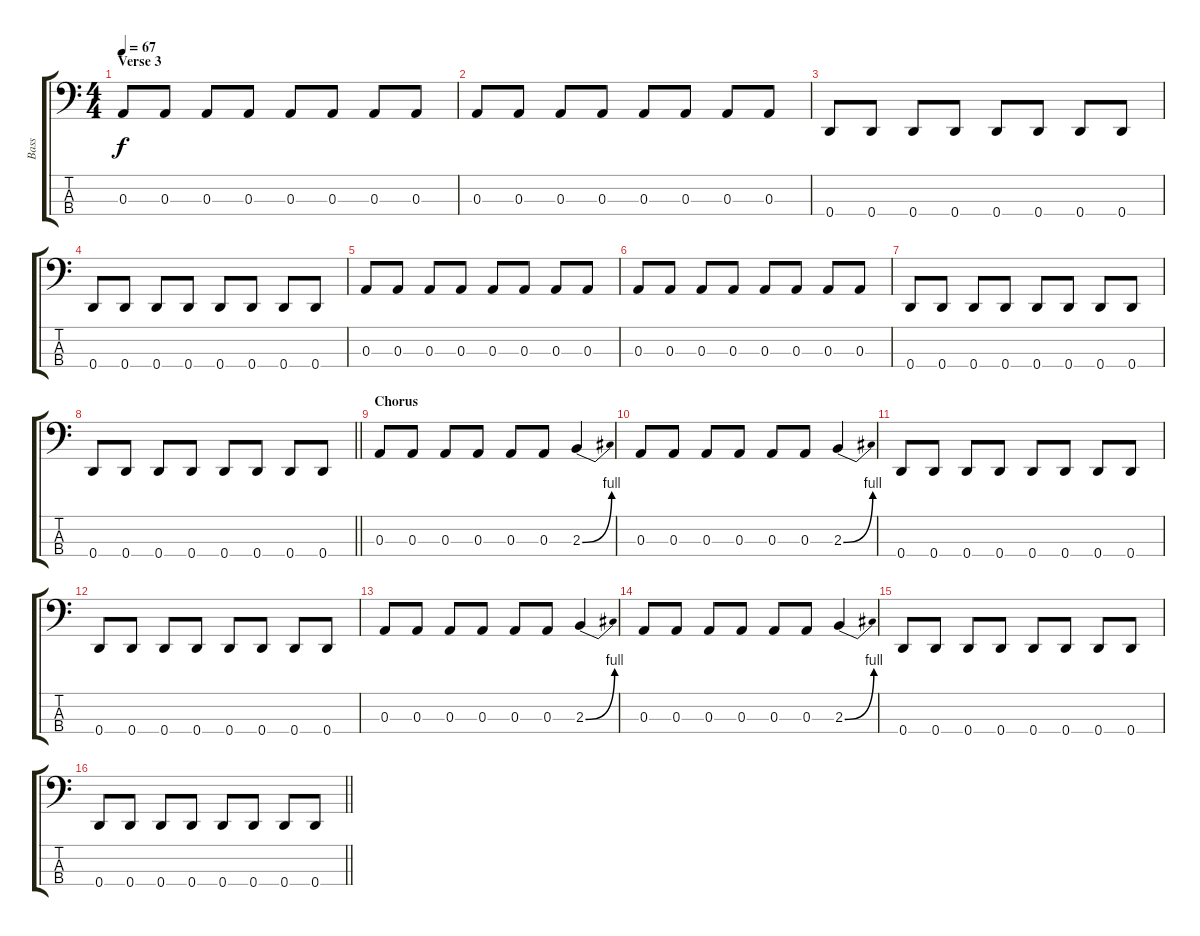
\track ("Bass" "Bass") {instrument electricbassfinger}
\staff {score tabs}
\tuning (G2 D2 A1 D1) {hide}
\ts (4 4)
\section ("" "Verse 3")
\tempo 67
\clef f4
\ks c
0.3.8{dy f} 0.3.8 0.3.8 0.3.8 0.3.8 0.3.8 0.3.8 0.3.8 |
0.3.8 0.3.8 0.3.8 0.3.8 0.3.8 0.3.8 0.3.8 0.3.8 |
0.4.8 0.4.8 0.4.8 0.4.8 0.4.8 0.4.8 0.4.8 0.4.8 |
0.4.8 0.4.8 0.4.8 0.4.8 0.4.8 0.4.8 0.4.8 0.4.8 |
0.3.8 0.3.8 0.3.8 0.3.8 0.3.8 0.3.8 0.3.8 0.3.8 |
0.3.8 0.3.8 0.3.8 0.3.8 0.3.8 0.3.8 0.3.8 0.3.8 |
0.4.8 0.4.8 0.4.8 0.4.8 0.4.8 0.4.8 0.4.8 0.4.8 |
\barLineRight lightlight
0.4.8 0.4.8 0.4.8 0.4.8 0.4.8 0.4.8 0.4.8 0.4.8 |
\section ("" "Chorus")
0.3.8 0.3.8 0.3.8 0.3.8 0.3.8 0.3.8 2.3{be (bend 0 0 60 4)}.4 |
0.3.8 0.3.8 0.3.8 0.3.8 0.3.8 0.3.8 2.3{be (bend 0 0 60 4)}.4 |
0.4.8 0.4.8 0.4.8 0.4.8 0.4.8 0.4.8 0.4.8 0.4.8 |
0.4.8 0.4.8 0.4.8 0.4.8 0.4.8 0.4.8 0.4.8 0.4.8 |
0.3.8 0.3.8 0.3.8 0.3.8 0.3.8 0.3.8 2.3{be (bend 0 0 60 4)}.4 |
0.3.8 0.3.8 0.3.8 0.3.8 0.3.8 0.3.8 2.3{be (bend 0 0 60 4)}.4 |
0.4.8 0.4.8 0.4.8 0.4.8 0.4.8 0.4.8 0.4.8 0.4.8 |
\barLineRight lightlight
0.4.8 0.4.8 0.4.8 0.4.8 0.4.8 0.4.8 0.4.8 0.4.8
